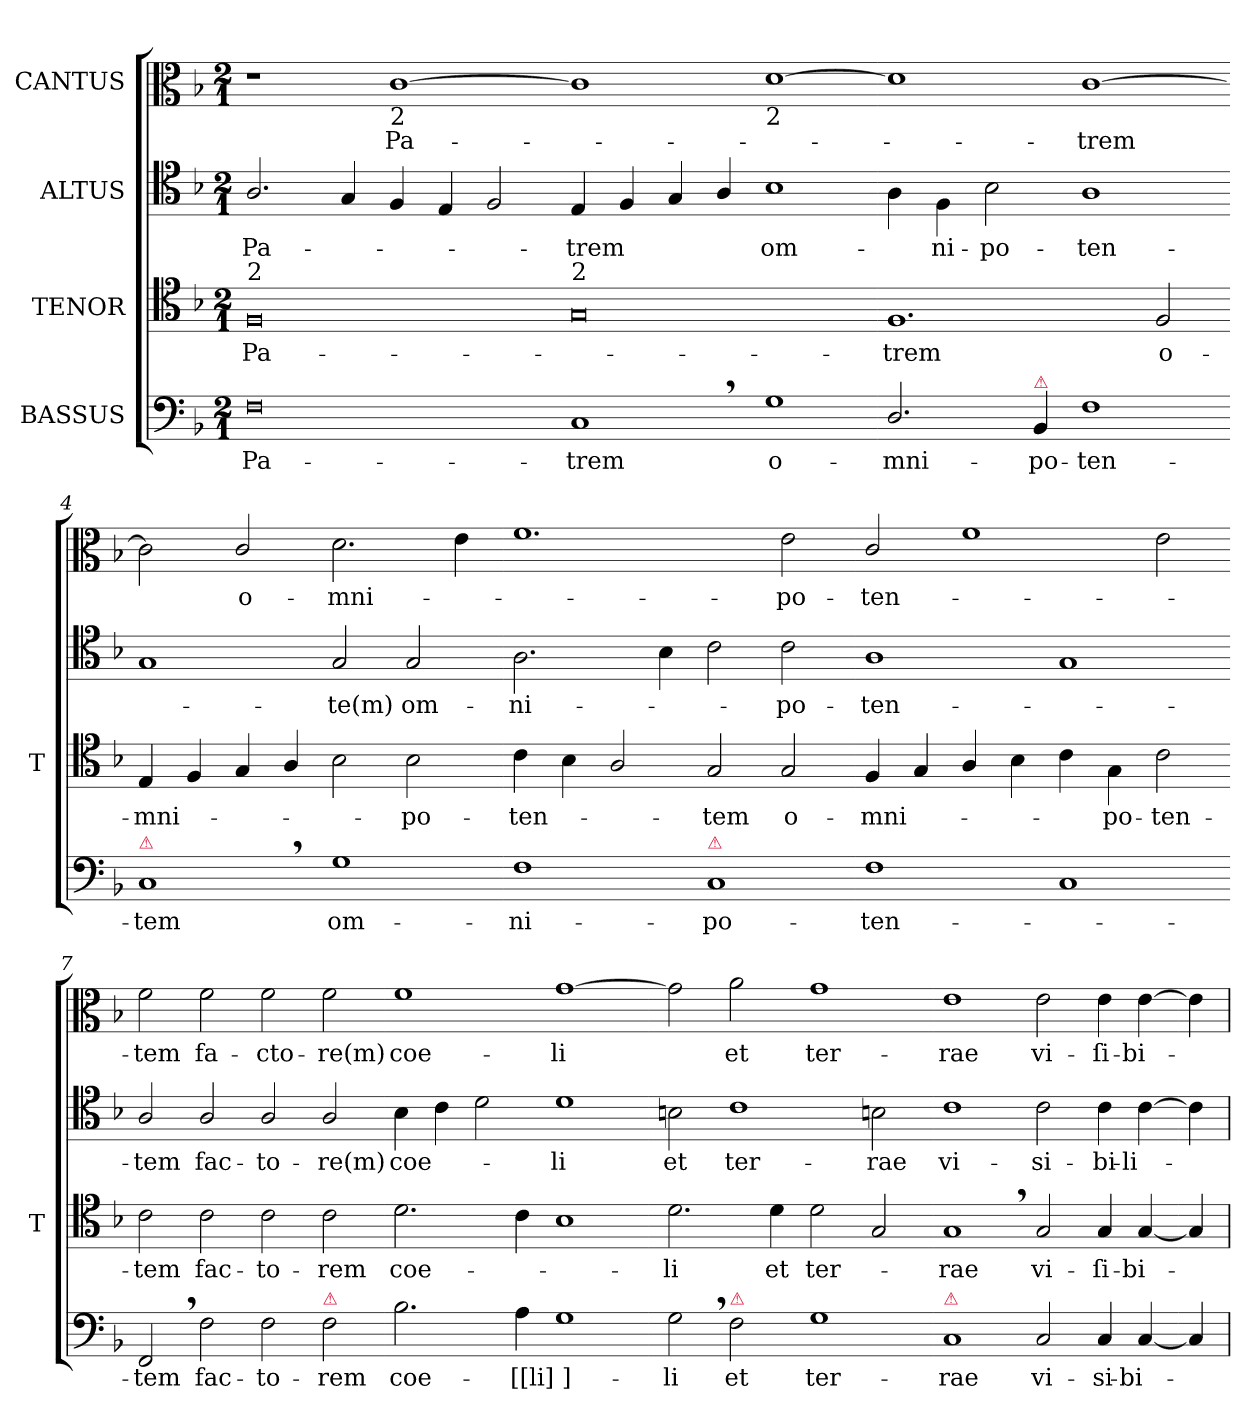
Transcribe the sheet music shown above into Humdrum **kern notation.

**kern	**text	**kern	**text	**kern	**text	**kern	**text
*part4	*part4	*part3	*part3	*part2	*part2	*part1	*part1
*staff4	*staff4	*staff3	*staff3	*staff2	*staff2	*staff1	*staff1
*I"BASSUS	*	*I"TENOR	*	*I"ALTUS	*	*I"CANTUS	*
*	*	*I'T	*	*	*	*	*
*clefF4	*	*clefC4	*	*clefC4	*	*clefC3	*
*k[b-]	*	*k[b-]	*	*k[b-]	*	*k[b-]	*
*M2/1	*	*M2/1	*	*M2/1	*	*M2/1	*
=1	=1	=1	=1	=1	=1	=1	=1
!	!	!LO:TX:a:t=2	!	!	!	!	!
0F	Pa-	0F	Pa-	2.A/	Pa-	1r	.
.	.	.	.	4G/	.	.	.
!	!	!	!	!	!	!LO:TX:b:t=2	!
.	.	.	.	4F/	.	[1c	Pa-
.	.	.	.	4E/	.	.	.
.	.	.	.	2F/	.	.	.
=2-	=2-	=2-	=2-	=2-	=2-	=2-	=2-
!	!	!LO:TX:a:t=2	!	!	!	!	!
1C,	-trem	0G	.	4E/	-trem	1c]	.
.	.	.	.	4F/	.	.	.
.	.	.	.	4G/	.	.	.
.	.	.	.	4A/	.	.	.
!	!	!	!	!	!	!LO:TX:b:t=2	!
1G	o-	.	.	1B-	om-	[1d	.
=3-	=3-	=3-	=3-	=3-	=3-	=3-	=3-
2.D/	-mni-	1.F	-trem	4A\	.	1d]	.
.	.	.	.	4F\	-ni-	.	.
.	.	.	.	2B-\	-po-	.	.
!LO:TX:a:color=crimson:t=⚠	!	!	!	!	!	!	!
4BB-/	-po-	.	.	.	.	.	.
1F	-ten-	.	.	1A	-ten-	[1c	-trem
.	.	2F/	o-	.	.	.	.
=4-	=4-	=4-	=4-	=4-	=4-	=4-	=4-
!LO:TX:a:color=crimson:t=⚠	!	!	!	!	!	!	!
1C,	-tem	4E/	-mni-	1G	.	2c]	.
.	.	4F/	.	.	.	.	.
.	.	4G/	.	.	.	2c/	o-
.	.	4A/	.	.	.	.	.
1G	om-	2B-\	.	2G/	-te(m)	2.d\	-mni-
.	.	2B-\	-po-	2G/	om-	.	.
.	.	.	.	.	.	4e\	.
=5-	=5-	=5-	=5-	=5-	=5-	=5-	=5-
1F	-ni-	4c\	-ten-	2.A\	-ni-	1.f	.
.	.	4B-\	.	.	.	.	.
.	.	2A/	.	.	.	.	.
.	.	.	.	4B-\	.	.	.
!LO:TX:a:color=crimson:t=⚠	!	!	!	!	!	!	!
1C	-po-	2G/	-tem	2c\	.	.	.
.	.	2G/	o-	2c\	-po-	2e\	-po-
=6-	=6-	=6-	=6-	=6-	=6-	=6-	=6-
1F	-ten-	4F/	-mni-	1A	-ten-	2c/	-ten-
.	.	4G/	.	.	.	.	.
.	.	4A/	.	.	.	1f	.
.	.	4B-\	.	.	.	.	.
1C	.	4c\	.	1G	.	.	.
.	.	4G\	-po-	.	.	.	.
.	.	2c\	-ten-	.	.	2e\	.
=7-	=7-	=7-	=7-	=7-	=7-	=7-	=7-
2FF,/	-tem	2c\	-tem	2A/	-tem	2f\	-tem
2F\	fac-	2c\	fac-	2A/	fac-	2f\	fa-
2F\	-to-	2c\	-to-	2A/	-to-	2f\	-cto-
!LO:TX:a:color=crimson:t=⚠	!	!	!	!	!	!	!
2F\	-rem	2c\	-rem	2A/	-re(m)	2f\	-re(m)
=8-	=8-	=8-	=8-	=8-	=8-	=8-	=8-
2.B-\	coe-	2.d\	coe-	4B-\	coe-	1f	coe-
.	.	.	.	4c\	.	.	.
.	.	.	.	2d\	.	.	.
4A\	-[[li]]-	4c\	.	.	.	.	.
1G	.	1B-	.	1d	-li	[1g	-li
=9-	=9-	=9-	=9-	=9-	=9-	=9-	=9-
2G,\	-li	2.d\	-li	2Bn\	et	2g]	.
!LO:TX:a:color=crimson:t=⚠	!	!	!	!	!	!	!
2F\	et	.	.	1c	ter-	2a\	et
.	.	4d\	et	.	.	.	.
1G	ter-	2d\	ter-	.	.	1g	ter-
.	.	2G/	.	2Bn\	-rae	.	.
=10-	=10-	=10-	=10-	=10-	=10-	=10-	=10-
!LO:TX:a:color=crimson:t=⚠	!	!	!	!	!	!	!
1C	-rae	1G,	-rae	1c	vi-	1e	-rae
2C/	vi-	2G/	vi-	2c\	-si-	2e\	vi-
4C/	-si-	4G/	-ſi-	4c\	-bi-	4e\	-ſi-
[4C/	-bi-	[4G/	-bi-	[4c\	-li-	[4e\	-bi-
=11-	=11-	=11-	=11-	=11-	=11-	=11-	=11-
4C/]	.	4G/]	.	4c\]	.	4e\]	.
=	=	=	=	=	=	=	=
*-	*-	*-	*-	*-	*-	*-	*-
